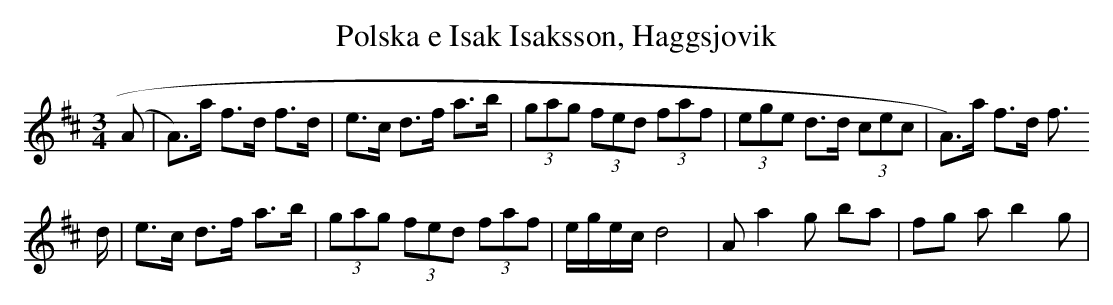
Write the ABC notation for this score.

X:1
T:Polska e Isak Isaksson, Haggsjovik
L:1/8
M:3/4
K:D major
(A|A)>a f>d f>d|e>c d>f a>b|(3gag (3fed (3faf|(3ege d>d (3cec|A)>a f>d f
>d|e>c d>f a>b|(3gag (3fed (3faf|e/2g/2e/2c/2 d4;|A a2 g ba|fg a b2 g|
